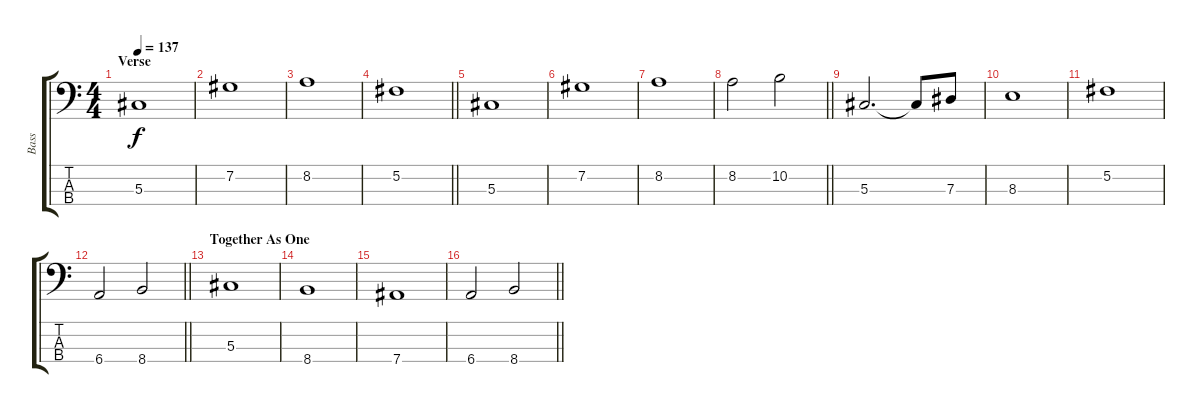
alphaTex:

\track ("Bass" "Bass") {instrument electricbassfinger}
\staff {score tabs}
\tuning (Gb2 Db2 Ab1 Eb1) {hide}
\ts (4 4)
\section ("" "Verse")
\tempo 137
\clef f4
\ks c
5.3.1{dy f} |
7.2.1 |
8.2.1 |
\barLineRight lightlight
5.2.1 |
5.3.1 |
7.2.1 |
8.2.1 |
\barLineRight lightlight
8.2.2 10.2.2 |
5.3.2{d} 5.3{t}.8 7.3.8 |
8.3.1 |
5.2.1 |
\barLineRight lightlight
6.4.2 8.4.2 |
\section ("" "Together As One")
5.3.1 |
8.4.1 |
7.4.1 |
\barLineRight lightlight
6.4.2 8.4.2
